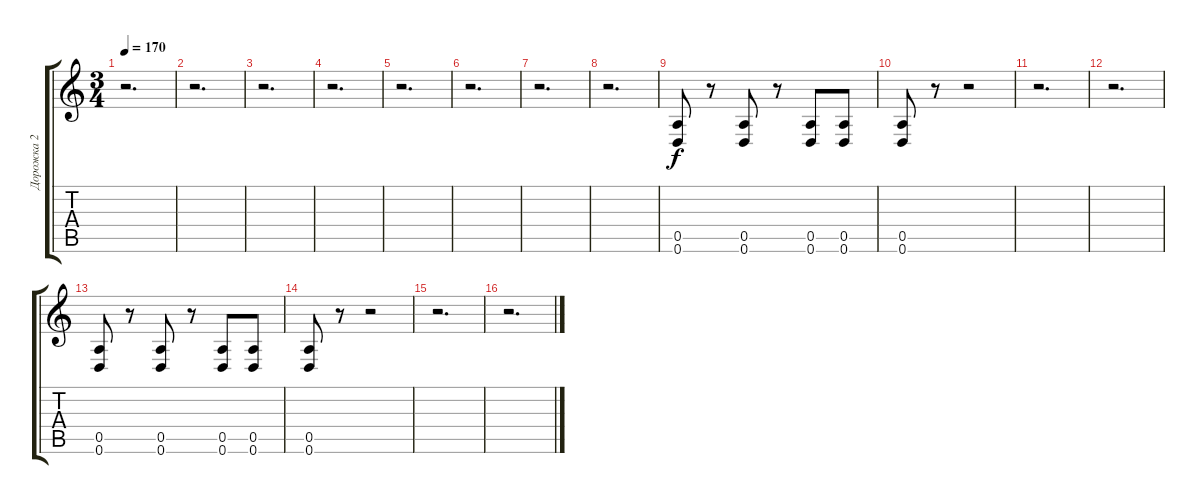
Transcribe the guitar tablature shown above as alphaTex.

\track ("Дорожка 2" "Дорожка 2") {instrument overdrivenguitar}
\staff {score tabs}
\tuning (E4 B3 G3 D3 A2 D2) {hide}
\ts (3 4)
\tempo 170
\clef g2
\ks c
r.2{d dy f} |
r.2{d} |
r.2{d} |
r.2{d} |
r.2{d} |
r.2{d} |
r.2{d} |
r.2{d} |
(0.5 0.6).8 r.8 (0.5 0.6).8 r.8 (0.5 0.6).8 (0.5 0.6).8 |
(0.5 0.6).8 r.8 r.2 |
r.2{d} |
r.2{d} |
(0.5 0.6).8 r.8 (0.5 0.6).8 r.8 (0.5 0.6).8 (0.5 0.6).8 |
(0.5 0.6).8 r.8 r.2 |
r.2{d} |
r.2{d}
